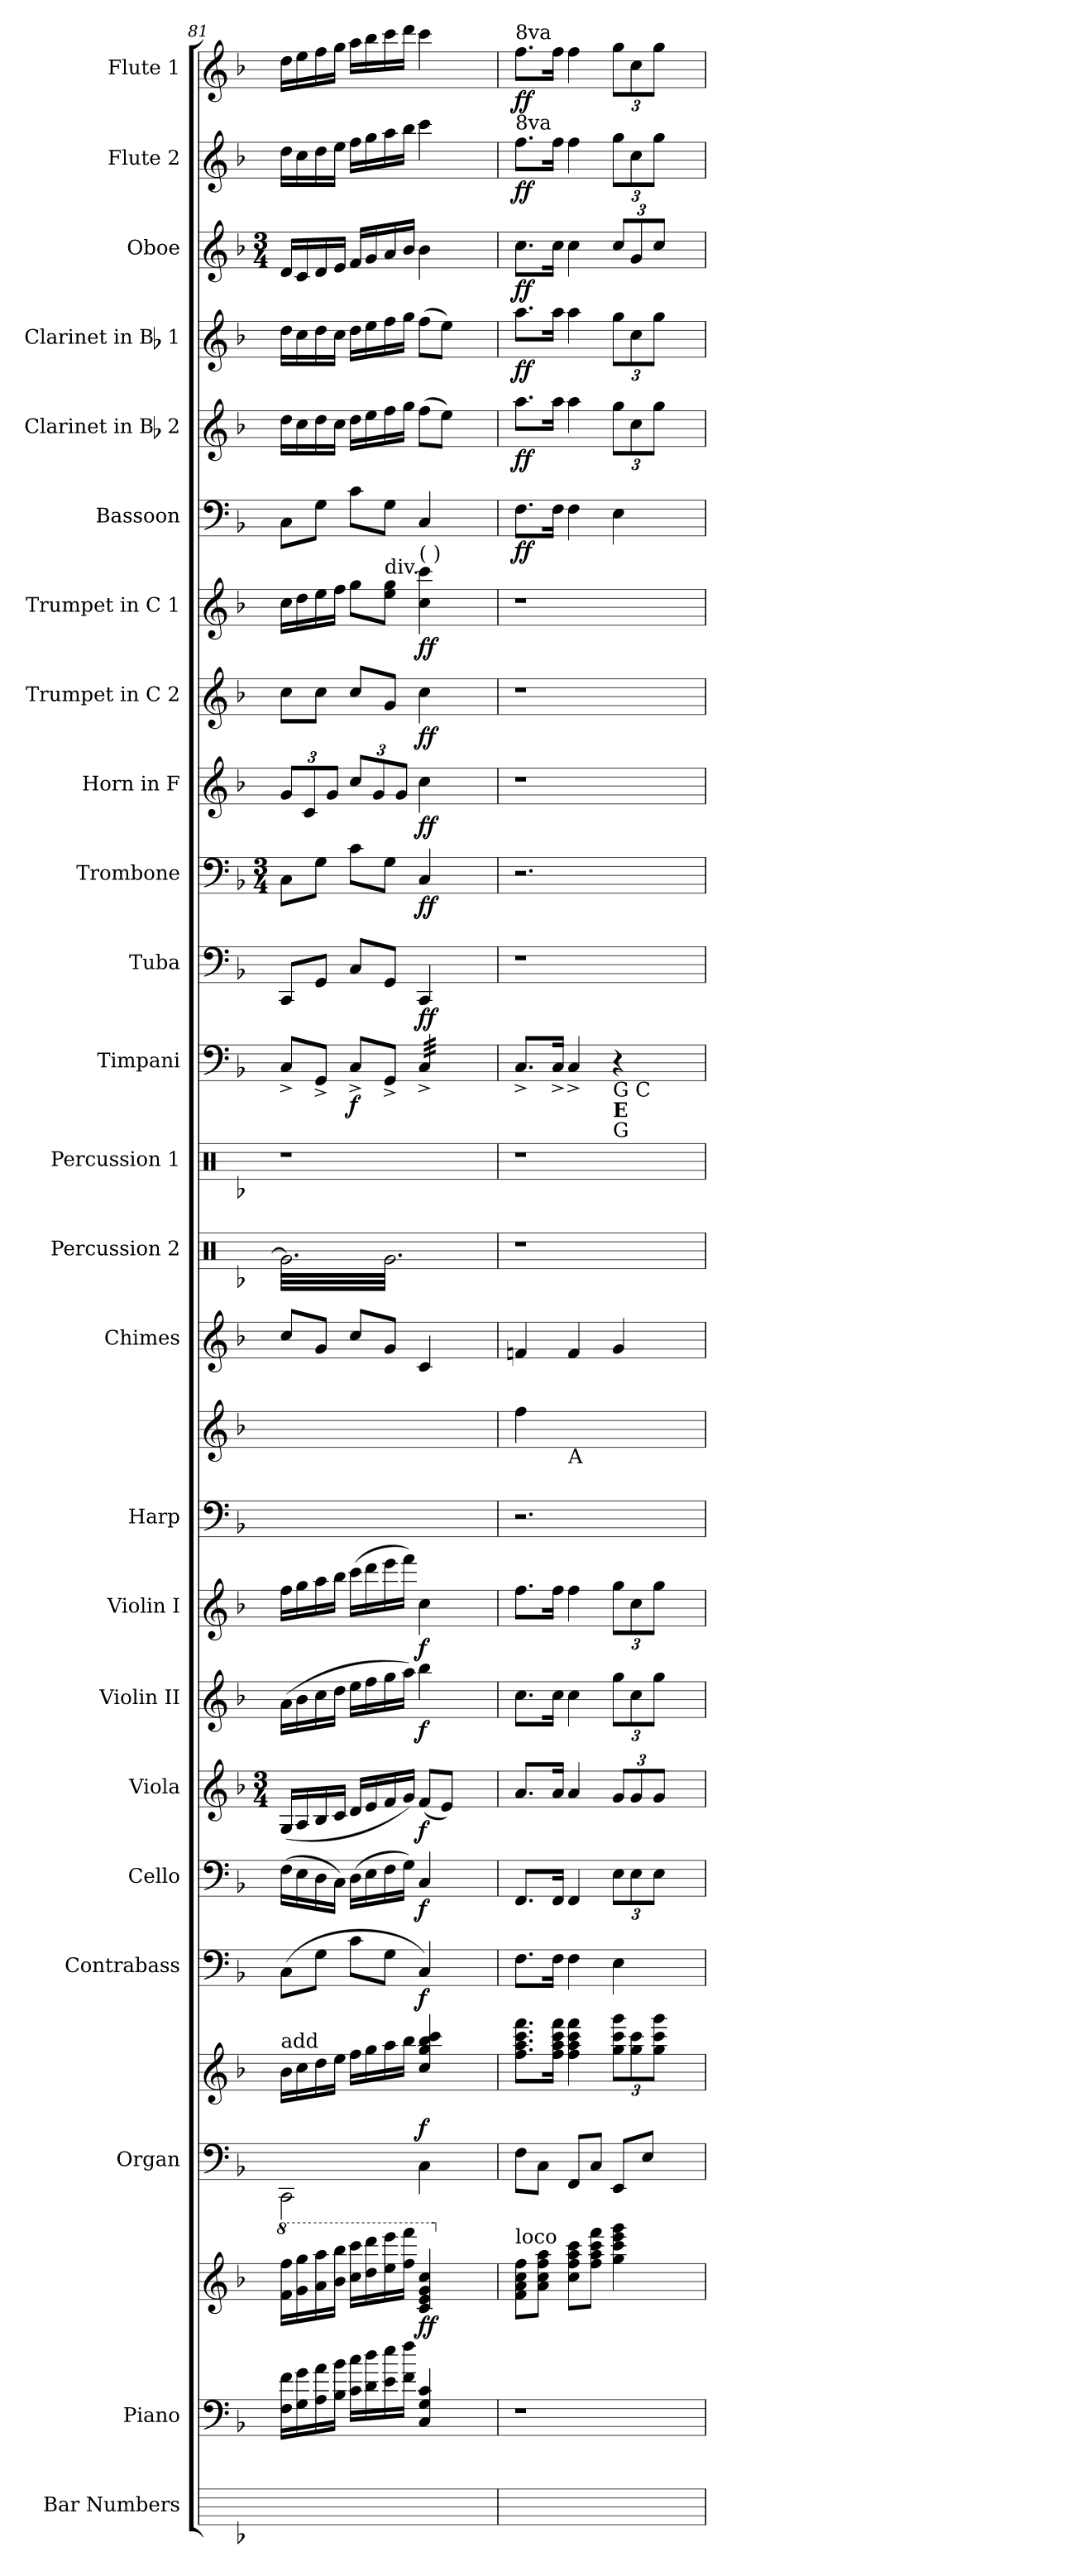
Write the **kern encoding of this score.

**kern	**kern	**kern	**dynam	**kern	**kern	**dynam	**kern	**dynam	**kern	**dynam	**kern	**dynam	**kern	**dynam	**kern	**dynam	**kern	**kern	**kern	**kern	**kern	**kern	**dynam	**kern	**dynam	**kern	**dynam	**kern	**dynam	**kern	**dynam	**kern	**dynam	**kern	**dynam	**kern	**dynam	**kern	**dynam	**kern	**dynam	**kern	**dynam	**kern	**dynam
*part24	*part23	*part23	*part23	*part22	*part22	*part22	*part21	*part21	*part20	*part20	*part19	*part19	*part18	*part18	*part17	*part17	*part16	*part16	*part15	*part14	*part13	*part12	*part12	*part11	*part11	*part10	*part10	*part9	*part9	*part8	*part8	*part7	*part7	*part6	*part6	*part5	*part5	*part4	*part4	*part3	*part3	*part2	*part2	*part1	*part1
*staff27	*staff26	*staff25	*staff25/26	*staff24	*staff23	*staff23/24	*staff22	*staff22	*staff21	*staff21	*staff20	*staff20	*staff19	*staff19	*staff18	*staff18	*staff17	*staff16	*staff15	*staff14	*staff13	*staff12	*staff12	*staff11	*staff11	*staff10	*staff10	*staff9	*staff9	*staff8	*staff8	*staff7	*staff7	*staff6	*staff6	*staff5	*staff5	*staff4	*staff4	*staff3	*staff3	*staff2	*staff2	*staff1	*staff1
*I"Bar Numbers	*I"Piano	*	*	*I"Organ	*	*	*I"Contrabass	*	*I"Cello	*	*I"Viola	*	*I"Violin II	*	*I"Violin I	*	*I"Harp	*	*I"Chimes	*I"Percussion 2	*I"Percussion 1	*I"Timpani	*	*I"Tuba	*	*I"Trombone	*	*I"Horn in F	*	*I"Trumpet in C 2	*	*I"Trumpet in C 1	*	*I"Bassoon	*	*I"Clarinet in Bb 2	*	*I"Clarinet in Bb 1	*	*I"Oboe	*	*I"Flute 2	*	*I"Flute 1	*
*	*I'Pno.	*	*	*I'Org.	*	*	*I'Cb.	*	*	*	*I'Vla.	*	*I'Vln. II	*	*I'Vln. I	*	*I'Hp.	*	*I'Chm.	*I'Perc. 2	*I'Perc. 1	*I'Timp.	*	*I'Tuba	*	*I'Tbn.	*	*	*	*I'Tpt 2	*	*I'Tpt 1	*	*I'Bsn.	*	*I'Cl 2	*	*I'Cl 1	*	*I'Ob.	*	*I'Fl 2	*	*I'Fl 1	*
*	*clefF4	*clefG2	*	*clefF4	*clefG2	*	*clefF4	*	*clefF4	*	*clefG2	*	*clefG2	*	*clefG2	*	*clefF4	*clefG2	*clefG2	*clefX	*clefX	*clefF4	*	*clefF4	*	*clefF4	*	*clefG2	*	*clefG2	*	*clefG2	*	*clefF4	*	*clefG2	*	*clefG2	*	*clefG2	*	*clefG2	*	*clefG2	*
*	*	*	*	*	*	*	*ITrd7c12	*	*	*	*	*	*	*	*	*	*	*	*	*	*	*	*	*	*	*	*	*	*	*	*	*	*	*	*	*	*	*	*	*	*	*	*	*	*
*k[b-]	*k[b-]	*k[b-]	*	*k[b-]	*k[b-]	*	*k[b-]	*	*k[b-]	*	*k[b-]	*	*k[b-]	*	*k[b-]	*	*k[b-]	*k[b-]	*k[b-]	*k[b-]	*k[b-]	*k[b-]	*	*k[b-]	*	*k[b-]	*	*k[b-]	*	*k[b-]	*	*k[b-]	*	*k[b-]	*	*k[b-]	*	*k[b-]	*	*k[b-]	*	*k[b-]	*	*k[b-]	*
*F:	*F:	*F:	*	*F:	*F:	*	*F:	*	*F:	*	*F:	*	*F:	*	*F:	*	*F:	*F:	*F:	*F:	*F:	*F:	*	*F:	*	*F:	*	*F:	*	*F:	*	*F:	*	*F:	*	*F:	*	*F:	*	*F:	*	*F:	*	*F:	*
*	*	*	*	*	*	*	*	*	*	*	*M3/4	*	*	*	*	*	*	*	*	*	*	*	*	*	*	*M3/4	*	*	*	*	*	*	*	*	*	*	*	*	*	*M3/4	*	*	*	*	*
*	*	*8va	*	*	*	*	*	*	*	*	*	*	*	*	*	*	*	*	*	*	*	*	*	*	*	*	*	*	*	*	*	*	*	*	*	*	*	*	*	*	*	*	*	*	*
=81	=81	=81	=81	=81	=81	=81	=81	=81	=81	=81	=81	=81	=81	=81	=81	=81	=81	=81	=81	=81	=81	=81	=81	=81	=81	=81	=81	=81	=81	=81	=81	=81	=81	=81	=81	=81	=81	=81	=81	=81	=81	=81	=81	=81	=81
!	!	!	!	!	!LO:TX:a:t=add	!	!	!	!	!	!	!	!	!	!	!	!	!	!	!	!	!	!	!	!	!	!	!	!	!	!	!	!	!	!	!	!	!	!	!	!	!	!	!	!
!	!	!	!	!	!	!	!	!	!	!	!	!	!	!	!	!	!	!	!	!LO:N:head=solid	!	!	!	!	!	!	!	!	!	!	!	!	!	!	!	!	!	!	!	!	!	!	!	!	!
*	*	*	*	*	*	*	*	*	*	*	*	*	*	*	*	*	*	*	*	*tremolo	*	*	*	*	*	*	*	*	*	*	*	*	*	*	*	*	*	*	*	*	*	*	*	*	*
1ryy	16F\ 16f\LL	16ff\ 16fff\LL	.	2CC\	16b-\LL	.	(>8CC\L	.	(>16F\LL	.	(<16G/LL	.	(>16a\LL	.	16ff\LL	.	4ryy	4ryy	8cc/L	32Rg\]LLL	1r	8C^</L	.	8CC/L	.	8C\L	.	12g/L	.	8cc\L	.	16cc\LL	.	8C\L	.	16dd\LL	.	16dd\LL	.	16d/LL	.	16dd\LL	.	16dd\LL	.
.	.	.	.	.	.	.	.	.	.	.	.	.	.	.	.	.	.	.	.	32Rg\	.	.	.	.	.	.	.	.	.	.	.	.	.	.	.	.	.	.	.	.	.	.	.	.	.
*	*	*8va	*	*	*	*	*	*	*	*	*	*	*	*	*	*	*	*	*	*	*	*	*	*	*	*	*	*	*	*	*	*	*	*	*	*	*	*	*	*	*	*	*	*	*
.	16G\ 16g\	16gg\ 16ggg\	.	.	16cc\	.	.	.	16E\	.	16A/	.	16b-\	.	16gg\	.	.	.	.	32Rg\	.	.	.	.	.	.	.	.	.	.	.	16dd\	.	.	.	16cc\	.	16cc\	.	16c/	.	16cc\	.	16ee\	.
.	.	.	.	.	.	.	.	.	.	.	.	.	.	.	.	.	.	.	.	.	.	.	.	.	.	.	.	12c/	.	.	.	.	.	.	.	.	.	.	.	.	.	.	.	.	.
.	.	.	.	.	.	.	.	.	.	.	.	.	.	.	.	.	.	.	.	32Rg\	.	.	.	.	.	.	.	.	.	.	.	.	.	.	.	.	.	.	.	.	.	.	.	.	.
.	16A\ 16a\	16aa\ 16aaa\	.	.	16dd\	.	8GG\J	.	16D\	.	16B-/	.	16cc\	.	16aa\	.	.	.	8g/J	32Rg\	.	8GG^</J	.	8GG/J	.	8G\J	.	.	.	8cc\J	.	16ee\	.	8G\J	.	16dd\	.	16dd\	.	16d/	.	16dd\	.	16ff\	.
.	.	.	.	.	.	.	.	.	.	.	.	.	.	.	.	.	.	.	.	32Rg\	.	.	.	.	.	.	.	.	.	.	.	.	.	.	.	.	.	.	.	.	.	.	.	.	.
.	.	.	.	.	.	.	.	.	.	.	.	.	.	.	.	.	.	.	.	.	.	.	.	.	.	.	.	12g/J	.	.	.	.	.	.	.	.	.	.	.	.	.	.	.	.	.
.	16B-\ 16b-\JJ	16bb-\ 16bbb-\JJ	.	.	16ee\JJ	.	.	.	16C\JJ)	.	16c/JJ	.	16dd\JJ	.	16bb-\JJ	.	.	.	.	32Rg\	.	.	.	.	.	.	.	.	.	.	.	16ff\JJ	.	.	.	16cc\JJ	.	16cc\JJ	.	16e/JJ	.	16ee\JJ	.	16gg\JJ	.
.	.	.	.	.	.	.	.	.	.	.	.	.	.	.	.	.	.	.	.	32Rg\	.	.	.	.	.	.	.	.	.	.	.	.	.	.	.	.	.	.	.	.	.	.	.	.	.
!	!	!	!	!	!	!	!	!	!	!	!	!	!	!	!	!	!	!	!	!	!	!	!LO:DY:b	!	!	!	!	!	!	!	!	!	!	!	!	!	!	!	!	!	!	!	!	!	!
.	16c\ 16cc\LL	16ccc\ 16cccc\LL	.	.	16ff\LL	.	8C\L	.	(>16D\LL	.	16d/LL	.	16ee\LL	.	(>16ccc\LL	.	4ryy	4ryy	8cc/L	32Rg\	.	8C^</L	f	8C/L	.	8c\L	.	12cc/L	.	8cc/L	.	8gg\L	.	8c\L	.	16dd\LL	.	16dd\LL	.	16f/LL	.	16ff\LL	.	16aa\LL	.
.	.	.	.	.	.	.	.	.	.	.	.	.	.	.	.	.	.	.	.	32Rg\	.	.	.	.	.	.	.	.	.	.	.	.	.	.	.	.	.	.	.	.	.	.	.	.	.
.	16d\ 16dd\	16ddd\ 16dddd\	.	.	16gg\	.	.	.	16E\	.	16e/	.	16ff\	.	16ddd\	.	.	.	.	32Rg\	.	.	.	.	.	.	.	.	.	.	.	.	.	.	.	16ee\	.	16ee\	.	16g/	.	16gg\	.	16bb-\	.
.	.	.	.	.	.	.	.	.	.	.	.	.	.	.	.	.	.	.	.	.	.	.	.	.	.	.	.	12g/	.	.	.	.	.	.	.	.	.	.	.	.	.	.	.	.	.
.	.	.	.	.	.	.	.	.	.	.	.	.	.	.	.	.	.	.	.	32Rg\	.	.	.	.	.	.	.	.	.	.	.	.	.	.	.	.	.	.	.	.	.	.	.	.	.
!	!	!	!	!	!	!	!	!	!	!	!	!	!	!	!	!	!	!	!	!	!	!	!	!	!	!	!	!	!	!	!	!LO:TX:a:t=div.	!	!	!	!	!	!	!	!	!	!	!	!	!
.	16e\ 16ee\	16eee\ 16eeee\	.	.	16aa\	.	8GG\J	.	16F\	.	16f/	.	16gg\	.	16eee\	.	.	.	8g/J	32Rg\	.	8GG^</J	.	8GG/J	.	8G\J	.	.	.	8g/J	.	8ee\ 8gg\J	.	8G\J	.	16ff\	.	16ff\	.	16a/	.	16aa\	.	16ccc\	.
.	.	.	.	.	.	.	.	.	.	.	.	.	.	.	.	.	.	.	.	32Rg\	.	.	.	.	.	.	.	.	.	.	.	.	.	.	.	.	.	.	.	.	.	.	.	.	.
.	.	.	.	.	.	.	.	.	.	.	.	.	.	.	.	.	.	.	.	.	.	.	.	.	.	.	.	12g/J	.	.	.	.	.	.	.	.	.	.	.	.	.	.	.	.	.
.	16f\ 16ff\JJ	16fff\ 16ffff\JJ	.	.	16bb-\JJ	.	.	.	16G\JJ)	.	16g/JJ)	.	16aa\JJ)	.	16fff\JJ)	.	.	.	.	32Rg\	.	.	.	.	.	.	.	.	.	.	.	.	.	.	.	16gg\JJ	.	16gg\JJ	.	16b-/JJ	.	16bb-\JJ	.	16ddd\JJ	.
.	.	.	.	.	.	.	.	.	.	.	.	.	.	.	.	.	.	.	.	32Rg\	.	.	.	.	.	.	.	.	.	.	.	.	.	.	.	.	.	.	.	.	.	.	.	.	.
!	!	!	!	!	!	!	!	!	!	!	!	!	!	!	!	!	!	!	!	!	!	!	!	!	!	!	!	!	!	!	!	!LO:TX:a:t=(       )	!	!	!	!	!	!	!	!	!	!	!	!	!
!	!	!	!LO:DY:b	!	!	!LO:DY:a=2	!	!LO:DY:b	!	!LO:DY:b	!	!LO:DY:b	!	!LO:DY:b	!	!LO:DY:b	!	!	!	!	!	!	!	!	!LO:DY:b	!	!LO:DY:b	!	!LO:DY:b	!	!LO:DY:b	!	!LO:DY:b	!	!	!	!	!	!	!	!	!	!	!	!
*	*	*	*	*	*	*	*	*	*	*	*	*	*	*	*	*	*	*	*	*	*	*tremolo	*	*	*	*	*	*	*	*	*	*	*	*	*	*	*	*	*	*	*	*	*	*	*
.	4C/ 4G/ 4c/	4cc/ 4ee/ 4gg/ 4ccc/	ff	4C\	4cc/ 4gg/ 4bb-/ 4ccc/	f	4CC/)	f	4C/	f	(<8f/L	f	4bb-\	f	4cc\	f	4ryy	4ryy	4c/	32Rg\	.	32C^</LLL	.	4CC/	ff	4C/	ff	4cc\	ff	4cc\	ff	4cc\ 4ccc\	ff	4C/	.	(>8ff\L	.	(>8ff\L	.	4b-\	.	4ccc\	.	4ccc\	.
.	.	.	.	.	.	.	.	.	.	.	.	.	.	.	.	.	.	.	.	32Rg\	.	32C^</	.	.	.	.	.	.	.	.	.	.	.	.	.	.	.	.	.	.	.	.	.	.	.
.	.	.	.	.	.	.	.	.	.	.	.	.	.	.	.	.	.	.	.	32Rg\	.	32C^</	.	.	.	.	.	.	.	.	.	.	.	.	.	.	.	.	.	.	.	.	.	.	.
.	.	.	.	.	.	.	.	.	.	.	.	.	.	.	.	.	.	.	.	32Rg\	.	32C^</	.	.	.	.	.	.	.	.	.	.	.	.	.	.	.	.	.	.	.	.	.	.	.
.	.	.	.	.	.	.	.	.	.	.	8e/J)	.	.	.	.	.	.	.	.	32Rg\	.	32C^</	.	.	.	.	.	.	.	.	.	.	.	.	.	8ee\J)	.	8ee\J)	.	.	.	.	.	.	.
.	.	.	.	.	.	.	.	.	.	.	.	.	.	.	.	.	.	.	.	32Rg\	.	32C^</	.	.	.	.	.	.	.	.	.	.	.	.	.	.	.	.	.	.	.	.	.	.	.
.	.	.	.	.	.	.	.	.	.	.	.	.	.	.	.	.	.	.	.	32Rg\	.	32C^</	.	.	.	.	.	.	.	.	.	.	.	.	.	.	.	.	.	.	.	.	.	.	.
.	.	.	.	.	.	.	.	.	.	.	.	.	.	.	.	.	.	.	.	32Rg\JJJ	.	32C^</JJJ	.	.	.	.	.	.	.	.	.	.	.	.	.	.	.	.	.	.	.	.	.	.	.
*	*	*	*	*	*	*	*	*	*	*	*	*	*	*	*	*	*	*	*	*	*	*Xtremolo	*	*	*	*	*	*	*	*	*	*	*	*	*	*	*	*	*	*	*	*	*	*	*
*	*	*	*	*	*	*	*	*	*	*	*	*	*	*	*	*	*	*	*	*Xtremolo	*	*	*	*	*	*	*	*	*	*	*	*	*	*	*	*	*	*	*	*	*	*	*	*	*
*	*X8va	*	*	*	*	*	*	*	*	*	*	*	*	*	*	*	*	*	*	*	*	*	*	*	*	*	*	*	*	*	*	*	*	*	*	*	*	*	*	*	*	*	*	*	*
*	*	*X8va	*	*	*	*	*	*	*	*	*	*	*	*	*	*	*	*	*	*	*	*	*	*	*	*	*	*	*	*	*	*	*	*	*	*	*	*	*	*	*	*	*	*	*
.	4ryy	4ryy	.	4ryy	4ryy	.	4ryy	.	4ryy	.	4ryy	.	4ryy	.	4ryy	.	4ryy	4ryy	4ryy	4ryy	.	4ryy	.	4ryy	.	4ryy	.	4ryy	.	4ryy	.	4ryy	.	4ryy	.	4ryy	.	4ryy	.	4ryy	.	4ryy	.	4ryy	.
=82	=82	=82	=82	=82	=82	=82	=82	=82	=82	=82	=82	=82	=82	=82	=82	=82	=82	=82	=82	=82	=82	=82	=82	=82	=82	=82	=82	=82	=82	=82	=82	=82	=82	=82	=82	=82	=82	=82	=82	=82	=82	=82	=82	=82	=82
!	!	!	!	!	!	!	!	!	!	!	!	!	!	!	!	!	!	!	!	!	!	!	!	!	!	!	!	!	!	!	!	!	!	!	!	!	!	!	!	!	!	!	!	!LO:TX:a:t=8va	!
!	!	!	!	!	!	!	!	!	!	!	!	!	!	!	!	!	!	!	!	!	!	!	!	!	!	!	!	!	!	!	!	!	!	!	!	!	!	!	!	!	!	!LO:TX:a:t=8va	!	!	!
!	!	!LO:TX:a:t=loco	!	!	!	!	!	!	!	!	!	!	!	!	!	!	!	!	!	!	!	!	!	!	!	!	!	!	!	!	!	!	!	!	!	!	!	!	!	!	!	!	!	!	!
!	!	!	!	!	!	!	!	!	!	!	!	!	!	!	!	!	!	!	!	!	!	!	!	!	!	!	!	!	!	!	!	!	!	!	!LO:DY:b	!	!LO:DY:b	!	!LO:DY:b	!	!LO:DY:b	!	!LO:DY:b	!	!LO:DY:b
1ryy	1r	8f\ 8a\ 8cc\ 8ff\L	.	8F\L	8.ff\ 8.aa\ 8.ccc\ 8.fff\L	.	8.FF\L	.	8.FF/L	.	8.a/L	.	8.cc\L	.	8.ff\L	.	2.r	4ff\	4fni/	1r	1r	8.C^</L	.	1r	.	2.r	.	1r	.	1r	.	1r	.	8.F\L	ff	8.aa\L	ff	8.aa\L	ff	8.cc\L	ff	8.ff\L	ff	8.ff\L	ff
.	.	8a\ 8cc\ 8ff\ 8aa\J	.	8C\J	.	.	.	.	.	.	.	.	.	.	.	.	.	.	.	.	.	.	.	.	.	.	.	.	.	.	.	.	.	.	.	.	.	.	.	.	.	.	.	.	.
.	.	.	.	.	16ff\ 16aa\ 16ccc\ 16fff\Jk	.	16FF\Jk	.	16FF/Jk	.	16a/Jk	.	16cc\Jk	.	16ff\Jk	.	.	.	.	.	.	16C^</Jk	.	.	.	.	.	.	.	.	.	.	.	16F\Jk	.	16aa\Jk	.	16aa\Jk	.	16cc\Jk	.	16ff\Jk	.	16ff\Jk	.
!	!	!	!	!	!	!	!	!	!	!	!	!	!	!	!	!	!	!LO:TX:b:t=A	!	!	!	!	!	!	!	!	!	!	!	!	!	!	!	!	!	!	!	!	!	!	!	!	!	!	!
.	.	8cc\ 8ff\ 8aa\ 8ccc\L	.	8FF/L	4ff\ 4aa\ 4ccc\ 4fff\	.	4FF\	.	4FF/	.	4a/	.	4cc\	.	4ff\	.	.	4ryy	4f/	.	.	4C^</	.	.	.	.	.	.	.	.	.	.	.	4F\	.	4aa\	.	4aa\	.	4cc\	.	4ff\	.	4ff\	.
.	.	8ff\ 8aa\ 8ccc\ 8fff\J	.	8C/J	.	.	.	.	.	.	.	.	.	.	.	.	.	.	.	.	.	.	.	.	.	.	.	.	.	.	.	.	.	.	.	.	.	.	.	.	.	.	.	.	.
!	!	!	!	!	!	!	!	!	!	!	!	!	!	!	!	!	!	!	!	!	!	!LO:TX:b:t=G C	!	!	!	!	!	!	!	!	!	!	!	!	!	!	!	!	!	!	!	!	!	!	!
!	!	!	!	!	!	!	!	!	!	!	!	!	!	!	!	!	!	!	!	!	!	!LO:TX:b:B:t=E	!	!	!	!	!	!	!	!	!	!	!	!	!	!	!	!	!	!	!	!	!	!	!
!	!	!	!	!	!	!	!	!	!	!	!	!	!	!	!	!	!	!	!	!	!	!LO:TX:b:t=G	!	!	!	!	!	!	!	!	!	!	!	!	!	!	!	!	!	!	!	!	!	!	!
.	.	4gg\ 4ccc\ 4eee\ 4ggg\	.	8EE/L	12gg\ 12ccc\ 12ggg\L	.	4EE\	.	12E\L	.	12g/L	.	12gg\L	.	12gg\L	.	.	4ryy	4g/	.	.	4r	.	.	.	.	.	.	.	.	.	.	.	4E\	.	12gg\L	.	12gg\L	.	12cc/L	.	12gg\L	.	12gg\L	.
.	.	.	.	.	12gg\ 12ccc\	.	.	.	12E\	.	12g/	.	12cc\	.	12cc\	.	.	.	.	.	.	.	.	.	.	.	.	.	.	.	.	.	.	.	.	12cc\	.	12cc\	.	12g/	.	12cc\	.	12cc\	.
.	.	.	.	8E/J	.	.	.	.	.	.	.	.	.	.	.	.	.	.	.	.	.	.	.	.	.	.	.	.	.	.	.	.	.	.	.	.	.	.	.	.	.	.	.	.	.
.	.	.	.	.	12gg\ 12ccc\ 12ggg\J	.	.	.	12E\J	.	12g/J	.	12gg\J	.	12gg\J	.	.	.	.	.	.	.	.	.	.	.	.	.	.	.	.	.	.	.	.	12gg\J	.	12gg\J	.	12cc/J	.	12gg\J	.	12gg\J	.
.	.	4ryy	.	4ryy	4ryy	.	4ryy	.	4ryy	.	4ryy	.	4ryy	.	4ryy	.	4ryy	4ryy	4ryy	.	.	4ryy	.	.	.	4ryy	.	.	.	.	.	.	.	4ryy	.	4ryy	.	4ryy	.	4ryy	.	4ryy	.	4ryy	.
=	=	=	=	=	=	=	=	=	=	=	=	=	=	=	=	=	=	=	=	=	=	=	=	=	=	=	=	=	=	=	=	=	=	=	=	=	=	=	=	=	=	=	=	=	=
*-	*-	*-	*-	*-	*-	*-	*-	*-	*-	*-	*-	*-	*-	*-	*-	*-	*-	*-	*-	*-	*-	*-	*-	*-	*-	*-	*-	*-	*-	*-	*-	*-	*-	*-	*-	*-	*-	*-	*-	*-	*-	*-	*-	*-	*-
